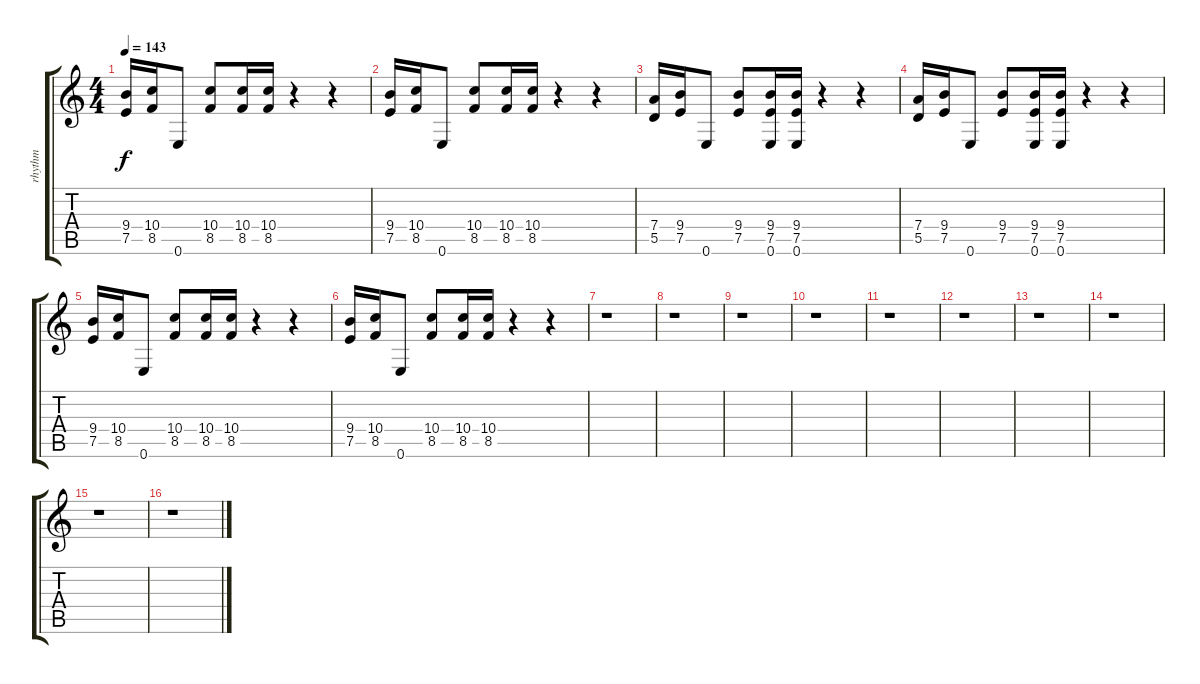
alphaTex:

\track ("rhythm" "rhythm") {instrument distortionguitar}
\staff {score tabs}
\tuning (E4 B3 G3 D3 A2 E2) {hide}
\ts (4 4)
\tempo 143
\clef g2
\ks c
(9.4 7.5).16{dy f} (10.4 8.5).16 0.6.8 (10.4 8.5).8 (10.4 8.5).16 (10.4 8.5).16 r.4 r.4 |
(9.4 7.5).16 (10.4 8.5).16 0.6.8 (10.4 8.5).8 (10.4 8.5).16 (10.4 8.5).16 r.4 r.4 |
(7.4 5.5).16 (9.4 7.5).16 0.6.8 (9.4 7.5).8 (9.4 7.5 0.6).16 (9.4 7.5 0.6).16 r.4 r.4 |
(7.4 5.5).16 (9.4 7.5).16 0.6.8 (9.4 7.5).8 (9.4 7.5 0.6).16 (9.4 7.5 0.6).16 r.4 r.4 |
(9.4 7.5).16 (10.4 8.5).16 0.6.8 (10.4 8.5).8 (10.4 8.5).16 (10.4 8.5).16 r.4 r.4 |
(9.4 7.5).16 (10.4 8.5).16 0.6.8 (10.4 8.5).8 (10.4 8.5).16 (10.4 8.5).16 r.4 r.4 |
r.1 |
r.1 |
r.1 |
r.1 |
r.1 |
r.1 |
r.1 |
r.1 |
r.1 |
r.1
